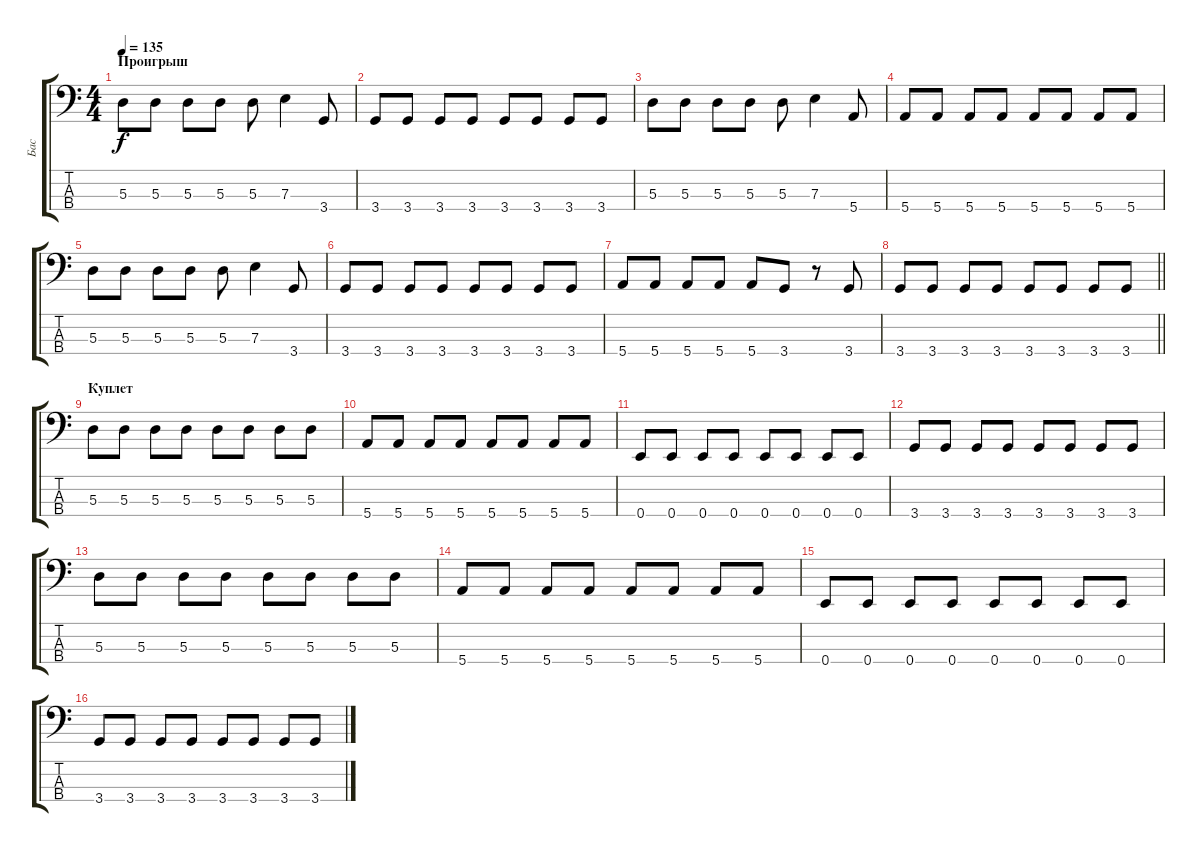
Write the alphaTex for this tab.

\track ("Бас" "Бас") {instrument electricbassfinger}
\staff {score tabs}
\tuning (G2 D2 A1 E1) {hide}
\ts (4 4)
\section ("" "Проигрыш")
\tempo 135
\clef f4
\ks c
5.3.8{dy f} 5.3.8 5.3.8 5.3.8 5.3.8 7.3.4 3.4.8 |
3.4.8 3.4.8 3.4.8 3.4.8 3.4.8 3.4.8 3.4.8 3.4.8 |
5.3.8 5.3.8 5.3.8 5.3.8 5.3.8 7.3.4 5.4.8 |
5.4.8 5.4.8 5.4.8 5.4.8 5.4.8 5.4.8 5.4.8 5.4.8 |
5.3.8 5.3.8 5.3.8 5.3.8 5.3.8 7.3.4 3.4.8 |
3.4.8 3.4.8 3.4.8 3.4.8 3.4.8 3.4.8 3.4.8 3.4.8 |
5.4.8 5.4.8 5.4.8 5.4.8 5.4.8 3.4.8 r.8 3.4.8 |
\barLineRight lightlight
3.4.8 3.4.8 3.4.8 3.4.8 3.4.8 3.4.8 3.4.8 3.4.8 |
\section ("" "Куплет")
5.3.8 5.3.8 5.3.8 5.3.8 5.3.8 5.3.8 5.3.8 5.3.8 |
5.4.8 5.4.8 5.4.8 5.4.8 5.4.8 5.4.8 5.4.8 5.4.8 |
0.4.8 0.4.8 0.4.8 0.4.8 0.4.8 0.4.8 0.4.8 0.4.8 |
3.4.8 3.4.8 3.4.8 3.4.8 3.4.8 3.4.8 3.4.8 3.4.8 |
5.3.8 5.3.8 5.3.8 5.3.8 5.3.8 5.3.8 5.3.8 5.3.8 |
5.4.8 5.4.8 5.4.8 5.4.8 5.4.8 5.4.8 5.4.8 5.4.8 |
0.4.8 0.4.8 0.4.8 0.4.8 0.4.8 0.4.8 0.4.8 0.4.8 |
3.4.8 3.4.8 3.4.8 3.4.8 3.4.8 3.4.8 3.4.8 3.4.8
